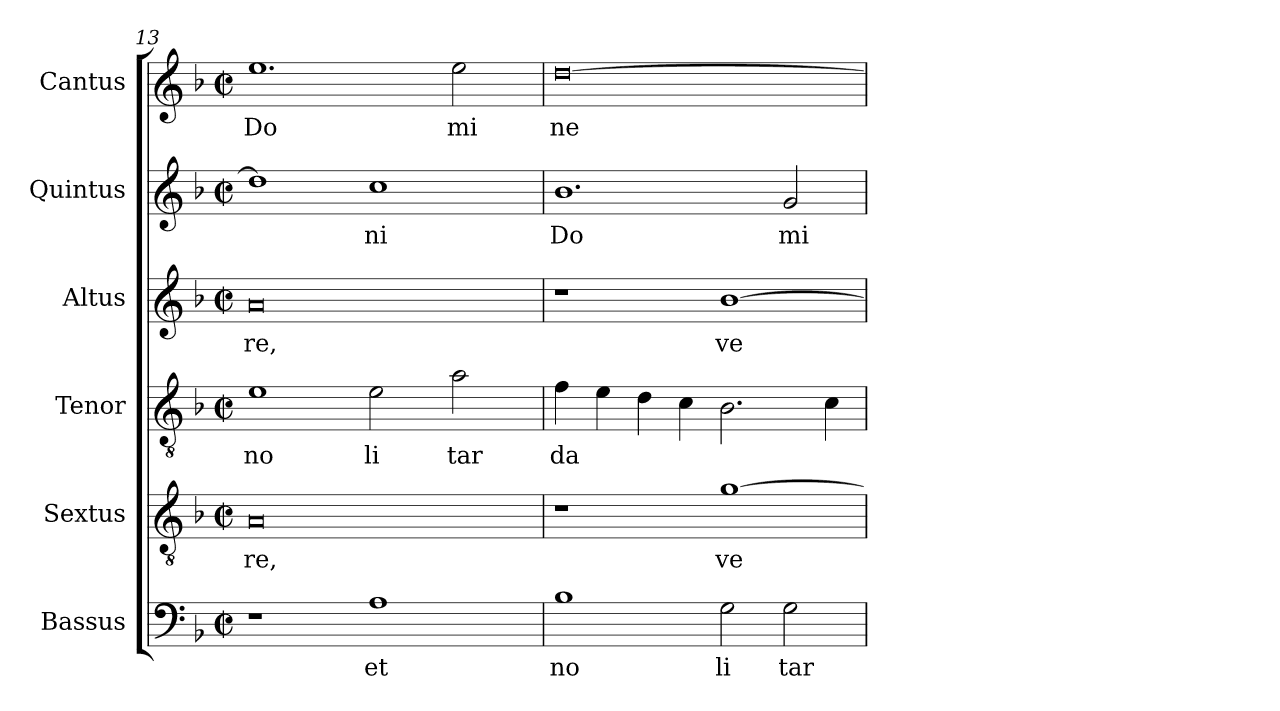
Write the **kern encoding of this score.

**kern	**text	**kern	**text	**kern	**text	**kern	**text	**kern	**text	**kern	**text
*part6	*part6	*part5	*part5	*part4	*part4	*part3	*part3	*part2	*part2	*part1	*part1
*staff6	*staff6	*staff5	*staff5	*staff4	*staff4	*staff3	*staff3	*staff2	*staff2	*staff1	*staff1
*I"Bassus	*	*I"Sextus	*	*I"Tenor	*	*I"Altus	*	*I"Quintus	*	*I"Cantus	*
!!LO:LB:g=z
*clefF4	*	*clefGv2	*	*clefGv2	*	*clefG2	*	*clefG2	*	*clefG2	*
*k[b-]	*	*k[b-]	*	*k[b-]	*	*k[b-]	*	*k[b-]	*	*k[b-]	*
*F:	*	*F:	*	*F:	*	*F:	*	*F:	*	*F:	*
*M2/2	*	*M2/2	*	*M2/2	*	*M2/2	*	*M2/2	*	*M2/2	*
*met(c|)	*	*met(c|)	*	*met(c|)	*	*met(c|)	*	*met(c|)	*	*met(c|)	*
=13	=13	=13	=13	=13	=13	=13	=13	=13	=13	=13	=13
!	!	!	!LO:LY:b:cj	!	!LO:LY:b:cj	!	!LO:LY:b:cj	!	!	!	!LO:LY:b:cj
*	*	*	*	*	*	*	*	*^	*	*	*
1r	.	0A	re,	1e	no	0a	re,	1dd]	8..ryy	.	1.ee	Do
.	.	.	.	.	.	.	.	.	1ryy	.	.	.
!	!LO:LY:b:cj	!	!	!	!LO:LY:b:cj	!	!	!	!	!LO:LY:b:cj	!	!
1A	et	.	.	2e\	li	.	.	1cc	.	ni	.	.
.	.	.	.	.	.	.	.	.	2ryy	.	.	.
!	!	!	!	!	!LO:LY:b:cj	!	!	!	!	!	!	!LO:LY:b:cj
.	.	.	.	2a\	tar	.	.	.	.	.	2ee\	mi
.	.	.	.	.	.	.	.	.	4ryy	.	.	.
.	.	.	.	.	.	.	.	.	32ryy	.	.	.
=14	=14	=14	=14	=14	=14	=14	=14	=14	=14	=14	=14	=14
!	!LO:LY:b:cj	!	!	!	!LO:LY:b	!	!	!	!	!LO:LY:b:cj	!	!LO:LY:b:cj
*	*	*	*	*	*	*	*	*v	*v	*	*	*
1B-	no	1r	.	4f\	da	1r	.	1.b-	Do	[>0dd	ne
.	.	.	.	4e\	.	.	.	.	.	.	.
.	.	.	.	4d\	.	.	.	.	.	.	.
.	.	.	.	4c\	.	.	.	.	.	.	.
!	!LO:LY:b:cj	!	!LO:LY:b:cj	!	!	!	!LO:LY:b:cj	!	!	!	!
2G\	li	[>1g	ve	2.B-\	.	[>1b-	ve-	.	.	.	.
!	!LO:LY:b:cj	!	!	!	!	!	!	!	!LO:LY:b:cj	!	!
2G\	tar	.	.	.	.	.	.	2g/	mi	.	.
.	.	.	.	4c\	.	.	.	.	.	.	.
=	=	=	=	=	=	=	=	=	=	=	=
*-	*-	*-	*-	*-	*-	*-	*-	*-	*-	*-	*-
